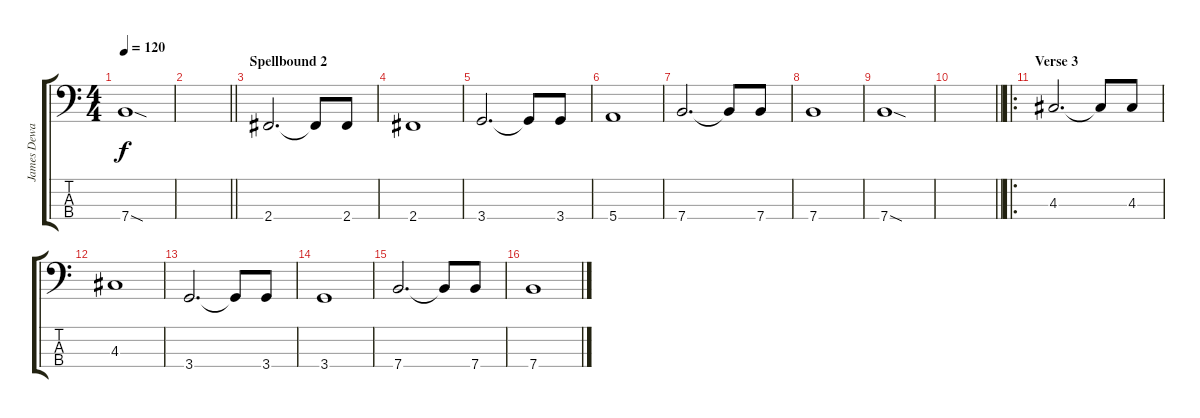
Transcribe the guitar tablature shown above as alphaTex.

\track ("James Dewar" "James Dewa") {instrument electricbassfinger}
\staff {score tabs}
\tuning (G2 D2 A1 E1) {hide}
\ts (4 4)
\tempo 120
\clef f4
\ks c
7.4{sod}.1{dy f} |
\barLineRight lightlight
|
\section ("" "Spellbound 2")
2.4.2{d} 2.4{t}.8 2.4.8 |
2.4.1 |
3.4.2{d} 3.4{t}.8 3.4.8 |
5.4.1 |
7.4.2{d} 7.4{t}.8 7.4.8 |
7.4.1 |
7.4{sod}.1 |
\barLineRight lightlight
|
\ro
\section ("" "Verse 3")
4.3.2{d} 4.3{t}.8 4.3.8 |
4.3.1 |
3.4.2{d} 3.4{t}.8 3.4.8 |
3.4.1 |
7.4.2{d} 7.4{t}.8 7.4.8 |
7.4.1
